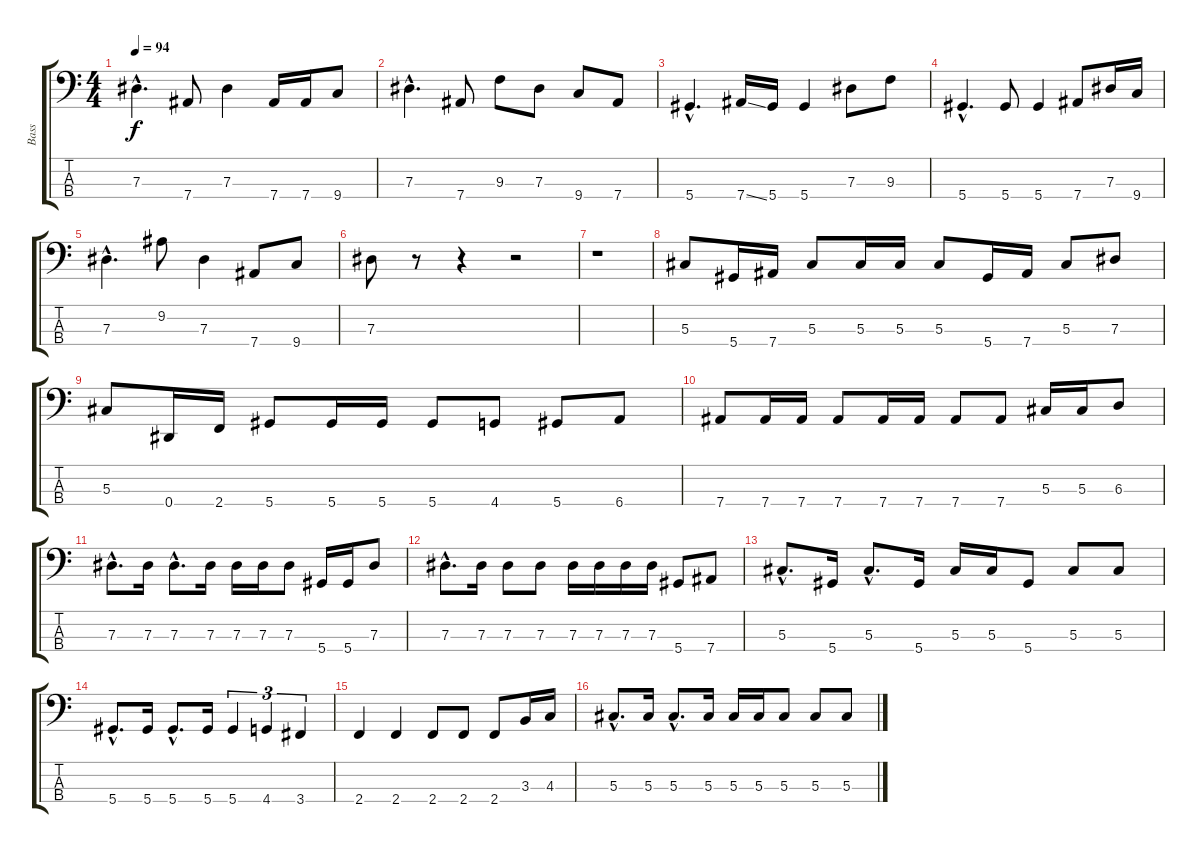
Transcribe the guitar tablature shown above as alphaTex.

\track ("Bass" "Bass") {instrument electricbassfinger}
\staff {score tabs}
\tuning (Gb2 Db2 Ab1 Eb1) {hide}
\ts (4 4)
\tempo 94
\clef f4
\ks c
7.3{hac}.4{d dy f} 7.4.8 7.3.4 7.4.16 7.4.16 9.4.8 |
7.3{hac}.4{d} 7.4.8 9.3.8 7.3.8 9.4.8 7.4.8 |
5.4{hac}.4{d} 7.4{ss}.16 5.4.16 5.4.4 7.3.8 9.3.8 |
5.4{hac}.4{d} 5.4.8 5.4.4 7.4.8 7.3.16 9.4.16 |
7.3{hac}.4{d} 9.2.8 7.3.4 7.4.8 9.4.8 |
7.3.8 r.8 r.4 r.2 |
r.1 |
5.3.8 5.4.16 7.4.16 5.3.8 5.3.16 5.3.16 5.3.8 5.4.16 7.4.16 5.3.8 7.3.8 |
5.3.8 0.4.16 2.4.16 5.4.8 5.4.16 5.4.16 5.4.8 4.4.8 5.4.8 6.4.8 |
7.4.8 7.4.16 7.4.16 7.4.8 7.4.16 7.4.16 7.4.8 7.4.8 5.3.16 5.3.16 6.3.8 |
7.3{hac}.8{d} 7.3.16 7.3{hac}.8{d} 7.3.16 7.3.16 7.3.16 7.3.8 5.4.16 5.4.16 7.3.8 |
7.3{hac}.8{d} 7.3.16 7.3.8 7.3.8 7.3.16 7.3.16 7.3.16 7.3.16 5.4.8 7.4.8 |
5.3{hac}.8{d} 5.4.16 5.3{hac}.8{d} 5.4.16 5.3.16 5.3.16 5.4.8 5.3.8 5.3.8 |
5.4{hac}.8{d} 5.4.16 5.4{hac}.8{d} 5.4.16 5.4.4{tu (3 2)} 4.4.4{tu (3 2)} 3.4.4{tu (3 2)} |
2.4.4 2.4.4 2.4.8 2.4.8 2.4.8 3.3.16 4.3.16 |
5.3{hac}.8{d} 5.3.16 5.3{hac}.8{d} 5.3.16 5.3.16 5.3.16 5.3.8 5.3.8 5.3.8
